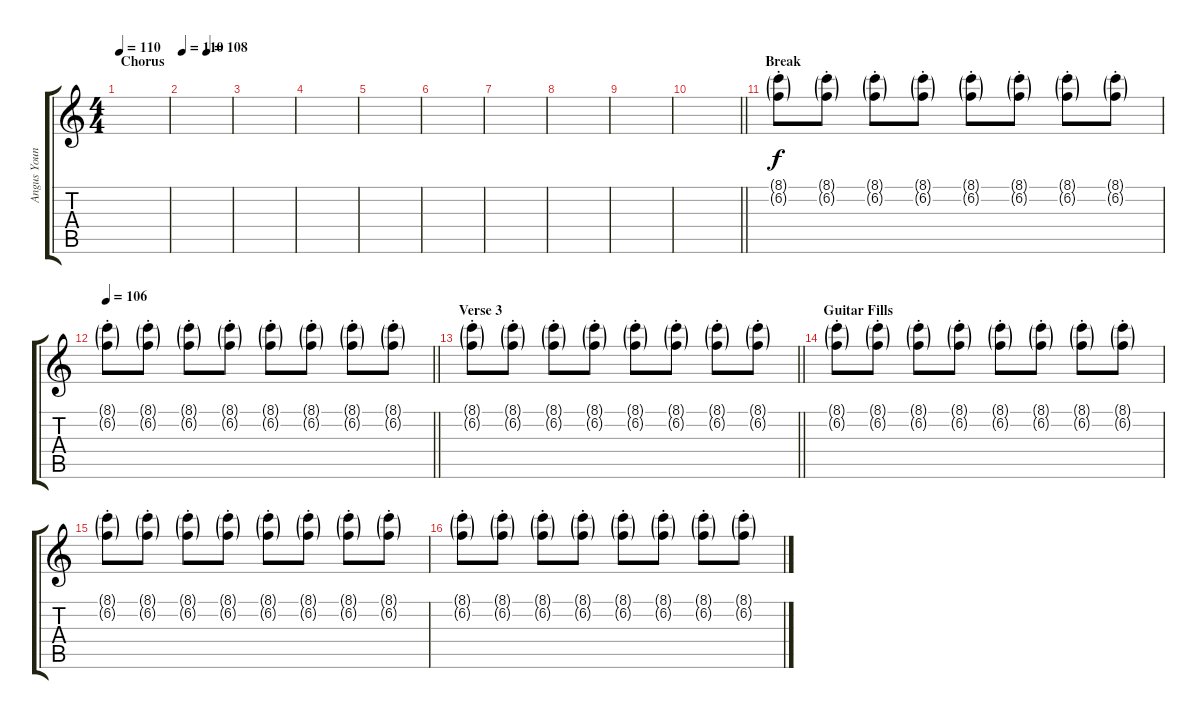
\track ("Angus Young Clean" "Angus Youn") {instrument electricguitarclean}
\staff {score tabs}
\tuning (E4 B3 G3 D3 A2 E2) {hide}
\ts (4 4)
\section ("" "Chorus")
\tempo 110
\clef g2
\ks c
|
\tempo 110
\tempo (108 0.5)
|
|
|
|
|
|
|
|
\barLineRight lightlight
|
\section ("" "Break ")
(8.1{g st} 6.2{g st}).8{volume 8} (8.1{g st} 6.2{g st}).8 (8.1{g st} 6.2{g st}).8 (8.1{g st} 6.2{g st}).8 (8.1{g st} 6.2{g st}).8 (8.1{g st} 6.2{g st}).8 (8.1{g st} 6.2{g st}).8 (8.1{g st} 6.2{g st}).8 |
\tempo 106
\barLineRight lightlight
(8.1{g st} 6.2{g st}).8{volume 0} (8.1{g st} 6.2{g st}).8 (8.1{g st} 6.2{g st}).8 (8.1{g st} 6.2{g st}).8 (8.1{g st} 6.2{g st}).8 (8.1{g st} 6.2{g st}).8{volume 8} (8.1{g st} 6.2{g st}).8 (8.1{g st} 6.2{g st}).8 |
\section ("" "Verse 3")
\barLineRight lightlight
(8.1{g st} 6.2{g st}).8 (8.1{g st} 6.2{g st}).8 (8.1{g st} 6.2{g st}).8 (8.1{g st} 6.2{g st}).8 (8.1{g st} 6.2{g st}).8 (8.1{g st} 6.2{g st}).8 (8.1{g st} 6.2{g st}).8 (8.1{g st} 6.2{g st}).8 |
\section ("" "Guitar Fills")
(8.1{g st} 6.2{g st}).8{volume 0} (8.1{g st} 6.2{g st}).8 (8.1{g st} 6.2{g st}).8 (8.1{g st} 6.2{g st}).8 (8.1{g st} 6.2{g st}).8 (8.1{g st} 6.2{g st}).8{volume 8} (8.1{g st} 6.2{g st}).8 (8.1{g st} 6.2{g st}).8 |
(8.1{g st} 6.2{g st}).8 (8.1{g st} 6.2{g st}).8 (8.1{g st} 6.2{g st}).8{volume 0} (8.1{g st} 6.2{g st}).8 (8.1{g st} 6.2{g st}).8 (8.1{g st} 6.2{g st}).8 (8.1{g st} 6.2{g st}).8 (8.1{g st} 6.2{g st}).8{volume 8} |
(8.1{g st} 6.2{g st}).8 (8.1{g st} 6.2{g st}).8 (8.1{g st} 6.2{g st}).8 (8.1{g st} 6.2{g st}).8 (8.1{g st} 6.2{g st}).8{volume 0} (8.1{g st} 6.2{g st}).8 (8.1{g st} 6.2{g st}).8 (8.1{g st} 6.2{g st}).8
